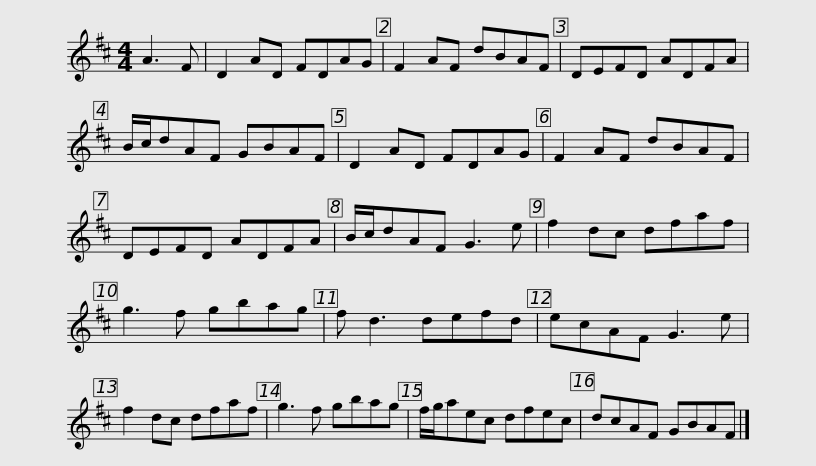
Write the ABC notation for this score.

X:1
L:1/8
M:4/4
I:linebreak $
K:D
V:1 treble
V:1
 A3 F | D2 AD FDAG | F2 AF dBAF | DEFD ADFA | B/c/dAF GBAF | %5
 D2 AD FDAG |$ F2 AF dBAF | DEFD ADFA | B/c/dAF G3 e | f2 dc dfaf | %10
 g3 f gbag | f d3 defd |$ ecAF G3 e | f2 dc dfaf | g3 f gbag | %15
 f/g/aec dfec | dcAF GBAF |] %17
